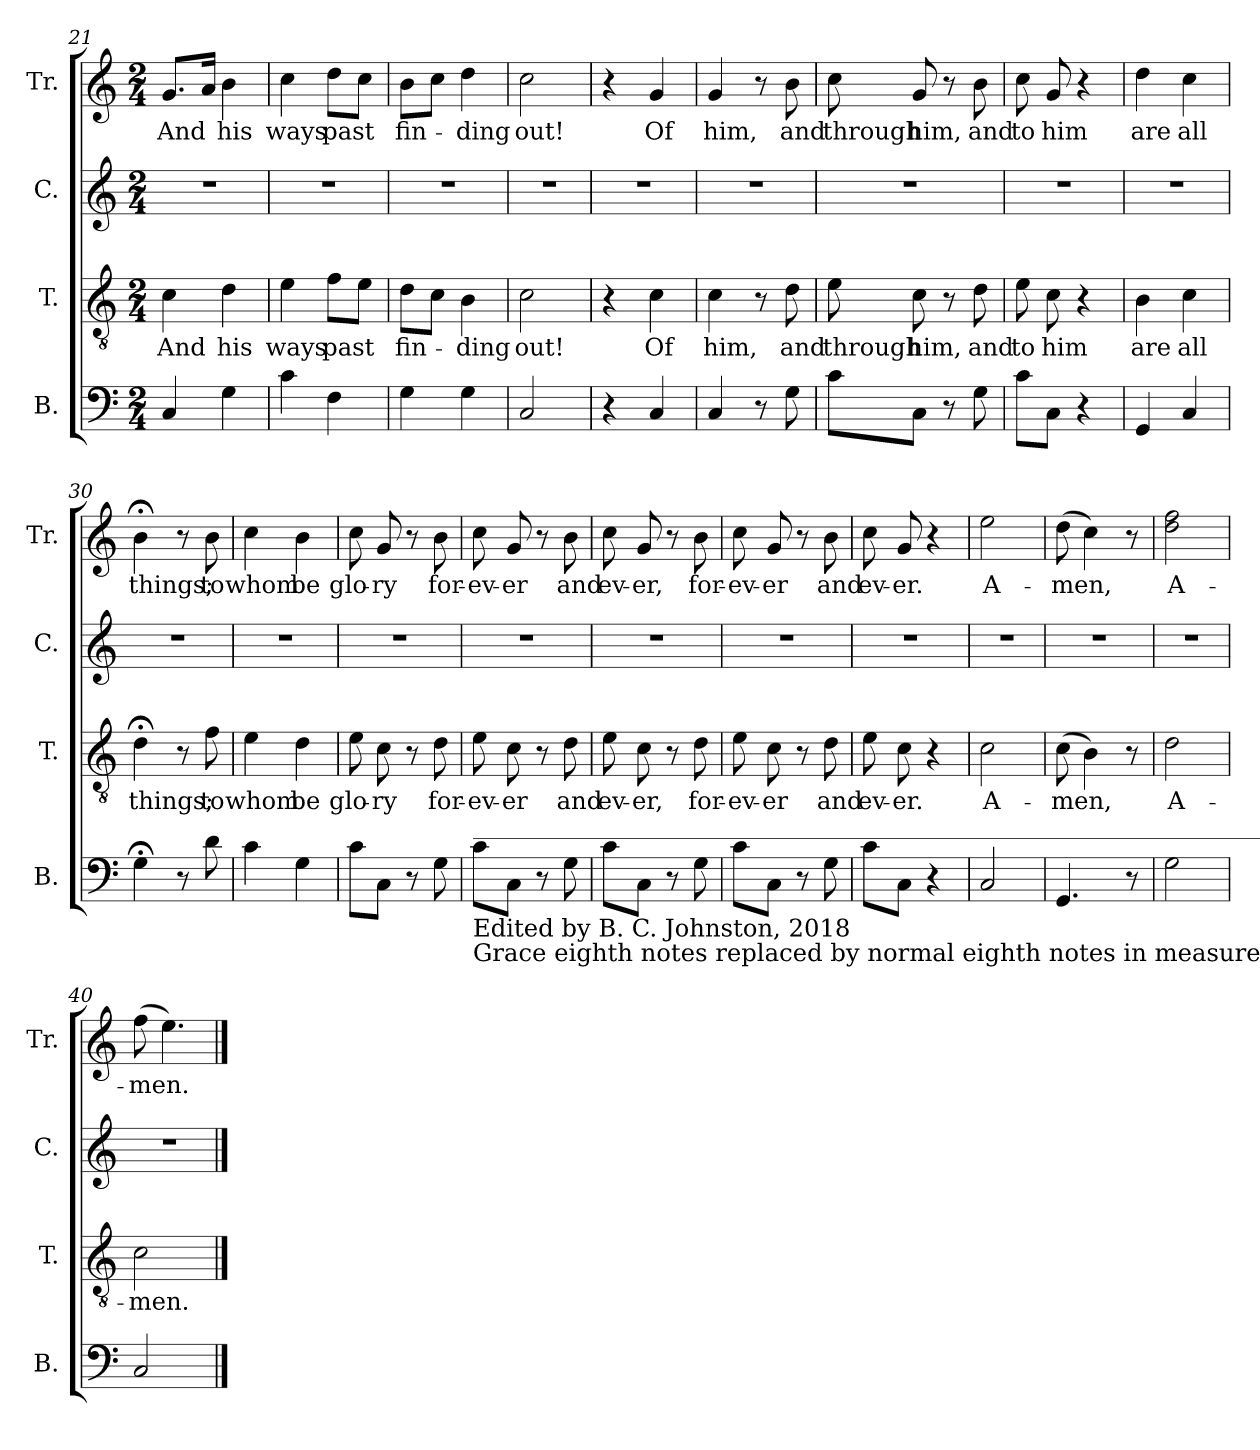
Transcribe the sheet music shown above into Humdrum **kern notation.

**kern	**kern	**text	**kern	**kern	**text
*part4	*part3	*part3	*part2	*part1	*part1
*staff4	*staff3	*staff3	*staff2	*staff1	*staff1
*I"B.	*I"T.	*	*I"C.	*I"Tr.	*
*I'B.	*I'T.	*	*I'C.	*I'Tr.	*
*clefF4	*clefGv2	*	*clefG2	*clefG2	*
*k[]	*k[]	*	*k[]	*k[]	*
*M2/4	*M2/4	*	*M2/4	*M2/4	*
=21	=21	=21	=21	=21	=21
!	!	!LO:LY:b	!	!	!LO:LY:b
4C/	4c\	And	2r	8.g/L	And
.	.	.	.	16a/Jk	.
!	!	!LO:LY:b	!	!	!LO:LY:b
4G\	4d\	his	.	4b\	his
=22	=22	=22	=22	=22	=22
!	!	!LO:LY:b	!	!	!LO:LY:b
4c\	4e\	ways	2r	4cc\	ways
!	!	!LO:LY:b	!	!	!LO:LY:b
4F\	8f\L	past	.	8dd\L	past
.	8e\J	.	.	8cc\J	.
=23	=23	=23	=23	=23	=23
!	!	!LO:LY:b	!	!	!LO:LY:b
4G\	8d\L	fin-	2r	8b\L	fin-
.	8c\J	.	.	8cc\J	.
!	!	!LO:LY:b	!	!	!LO:LY:b
4G\	4B\	-ding	.	4dd\	-ding
=24	=24	=24	=24	=24	=24
!	!	!LO:LY:b	!	!	!LO:LY:b
2C/	2c\	out!	2r	2cc\	out!
=25	=25	=25	=25	=25	=25
4r	4r	.	2r	4r	.
!	!	!LO:LY:b	!	!	!LO:LY:b
4C/	4c\	Of	.	4g/	Of
=26	=26	=26	=26	=26	=26
!	!	!LO:LY:b	!	!	!LO:LY:b
4C/	4c\	him,	2r	4g/	him,
8r	8r	.	.	8r	.
!	!	!LO:LY:b	!	!	!LO:LY:b
8G\	8d\	and	.	8b\	and
=27	=27	=27	=27	=27	=27
!	!	!LO:LY:b	!	!	!LO:LY:b
8c\L	8e\	through	2r	8cc\	through
!	!	!LO:LY:b	!	!	!LO:LY:b
8C\J	8c\	him,	.	8g/	him,
8r	8r	.	.	8r	.
!	!	!LO:LY:b	!	!	!LO:LY:b
8G\	8d\	and	.	8b\	and
=28	=28	=28	=28	=28	=28
!	!	!LO:LY:b	!	!	!LO:LY:b
8c\L	8e\	to	2r	8cc\	to
!	!	!LO:LY:b	!	!	!LO:LY:b
8C\J	8c\	him	.	8g/	him
4r	4r	.	.	4r	.
=29	=29	=29	=29	=29	=29
!	!	!LO:LY:b	!	!	!LO:LY:b
4GG/	4B\	are	2r	4dd\	are
!	!	!LO:LY:b	!	!	!LO:LY:b
4C/	4c\	all	.	4cc\	all
=30	=30	=30	=30	=30	=30
!	!	!LO:LY:b	!	!	!LO:LY:b
4G;<\	4d;<\	things;	2r	4b;<\	things;
8r	8r	.	.	8r	.
!	!	!LO:LY:b	!	!	!LO:LY:b
8d\	8f\	to	.	8b\	to
=31	=31	=31	=31	=31	=31
!	!	!LO:LY:b	!	!	!LO:LY:b
4c\	4e\	whom	2r	4cc\	whom
!	!	!LO:LY:b	!	!	!LO:LY:b
4G\	4d\	be	.	4b\	be
=32	=32	=32	=32	=32	=32
!	!	!LO:LY:b	!	!	!LO:LY:b
8c\L	8e\	glo-	2r	8cc\	glo-
!	!	!LO:LY:b	!	!	!LO:LY:b
8C\J	8c\	-ry	.	8g/	-ry
8r	8r	.	.	8r	.
!	!	!LO:LY:b	!	!	!LO:LY:b
8G\	8d\	for-	.	8b\	for-
=33	=33	=33	=33	=33	=33
!LO:TX:a:t=_______________________________________________________________________	!	!	!	!	!
!LO:TX:b:t=Edited by B. C. Johnston, 2018	!	!	!	!	!
!LO:TX:b:t=Grace eighth notes replaced by normal eighth notes in measures 24, 38, and 40.	!	!	!	!	!
!	!	!LO:LY:b	!	!	!LO:LY:b
8c\L	8e\	-ev-	2r	8cc\	-ev-
!	!	!LO:LY:b	!	!	!LO:LY:b
8C\J	8c\	-er	.	8g/	-er
8r	8r	.	.	8r	.
!	!	!LO:LY:b	!	!	!LO:LY:b
8G\	8d\	and	.	8b\	and
=34	=34	=34	=34	=34	=34
!	!	!LO:LY:b	!	!	!LO:LY:b
8c\L	8e\	ev-	2r	8cc\	ev-
!	!	!LO:LY:b	!	!	!LO:LY:b
8C\J	8c\	-er,	.	8g/	-er,
8r	8r	.	.	8r	.
!	!	!LO:LY:b	!	!	!LO:LY:b
8G\	8d\	for-	.	8b\	for-
=35	=35	=35	=35	=35	=35
!	!	!LO:LY:b	!	!	!LO:LY:b
8c\L	8e\	-ev-	2r	8cc\	-ev-
!	!	!LO:LY:b	!	!	!LO:LY:b
8C\J	8c\	-er	.	8g/	-er
8r	8r	.	.	8r	.
!	!	!LO:LY:b	!	!	!LO:LY:b
8G\	8d\	and	.	8b\	and
=36	=36	=36	=36	=36	=36
!	!	!LO:LY:b	!	!	!LO:LY:b
8c\L	8e\	ev-	2r	8cc\	ev-
!	!	!LO:LY:b	!	!	!LO:LY:b
8C\J	8c\	-er.	.	8g/	-er.
4r	4r	.	.	4r	.
=37	=37	=37	=37	=37	=37
!	!	!LO:LY:b	!	!	!LO:LY:b
2C/	2c\	A-	2r	2ee\	A-
=38	=38	=38	=38	=38	=38
!	!	!LO:LY:b	!	!	!LO:LY:b
4.GG/	(8c\	-men,	2r	(8dd\	-men,
.	4B\)	.	.	4cc\)	.
8r	8r	.	.	8r	.
=39	=39	=39	=39	=39	=39
!	!	!LO:LY:b	!	!	!LO:LY:b
2G\	2d\	A-	2r	2dd\ 2ff\	A-
=40	=40	=40	=40	=40	=40
!	!	!LO:LY:b	!	!	!LO:LY:b
2C/	2c\	-men.	2r	(8ff\	-men.
.	.	.	.	4.ee\)	.
==	==	==	==	==	==
*-	*-	*-	*-	*-	*-
